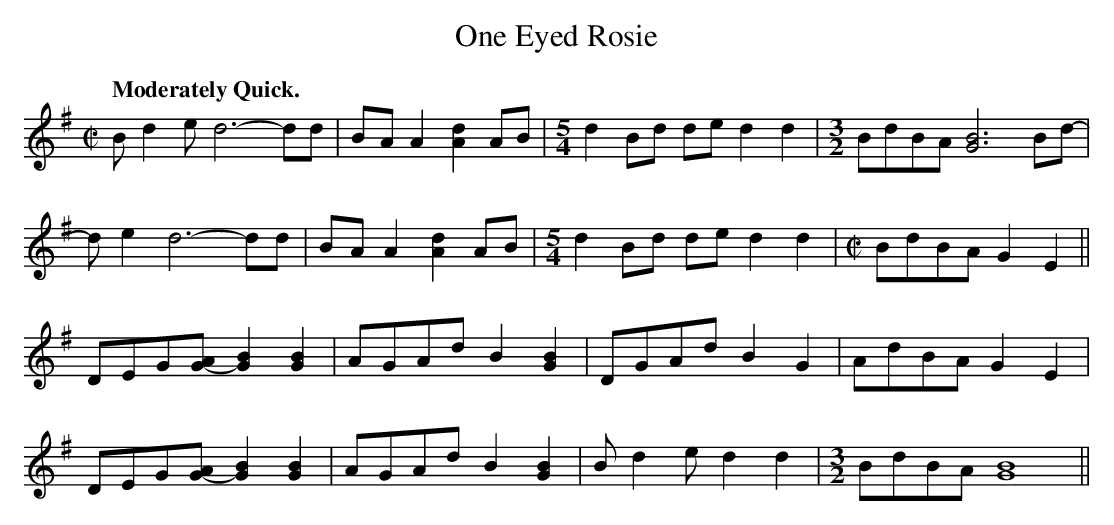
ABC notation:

X:1
T:One Eyed Rosie
M:C|
L:1/8
Q:"Moderately Quick."
K:G
Bd2e d6- dd|B-A A2[A2d2]AB|[M:5/4]d2Bd de d2d2|[M:3/2]BdBA [G6B6] Bd-|
de2 d6- dd|B-A A2[A2d2]AB|[M:5/4]d2Bd de d2d2|[M:C|]BdBA G2E2||
DEG[GA]- [G2B2][G2B2]|AGAd B2[G2B2]|DGAd B2G2|AdBA G2E2|
DEG[GA]- [G2B2][G2B2]|AGAd B2[G2B2]|B-d2e d2d2|[M:3/2]BdBA [G8B8]||
